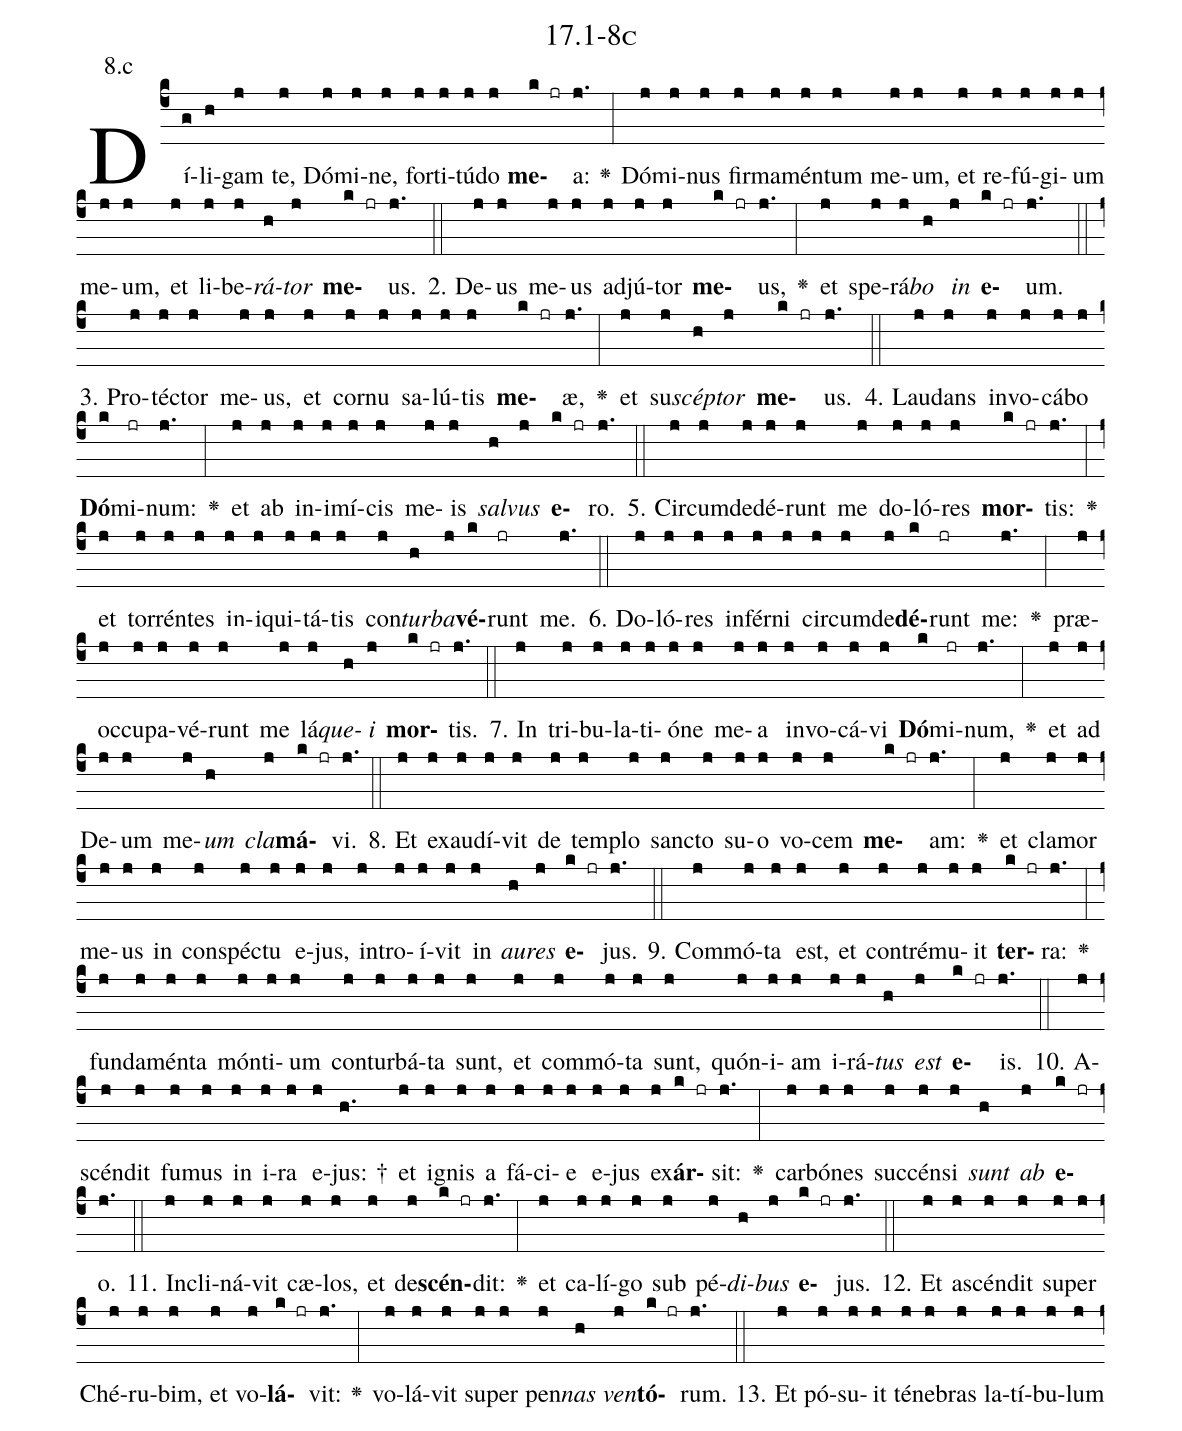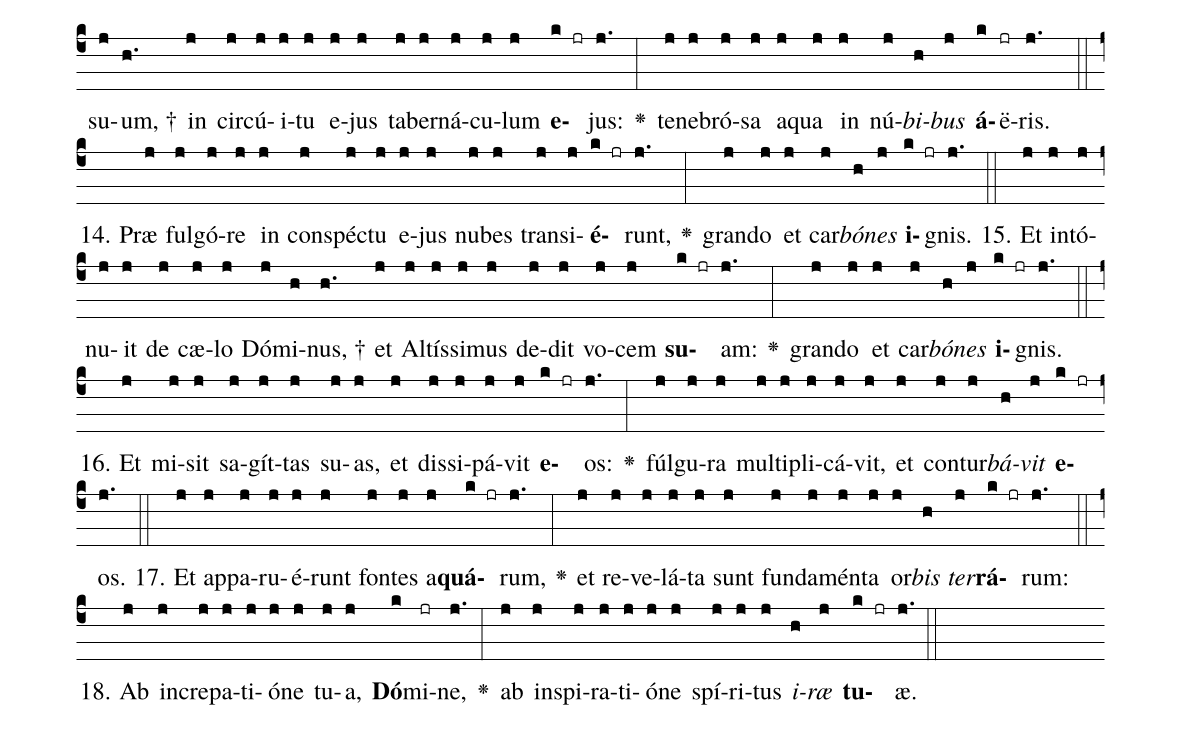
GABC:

name: 17.1-8c;
annotation: 8.c;
%%
(c4)Dí(g)li(h)gam(j) te,(j) Dó(j)mi(j)ne,(j) for(j)ti(j)tú(j)do(j) <b>me</b>(k jr)a:(j.) <v>\greheightstar</v>(:) Dó(j)mi(j)nus(j) fir(j)ma(j)mén(j)tum(j) me(j)um,(j) et(j) re(j)fú(j)gi(j)um(j) me(j)um,(j) et(j) li(j)be(j)<i>rá</i>(h)<i>tor</i>(j) <b>me</b>(k jr)us.(j.) (::)
2. De(j)us(j) me(j)us(j) ad(j)jú(j)tor(j) <b>me</b>(k jr)us,(j.) <v>\greheightstar</v>(:) et(j) spe(j)rá(j)<i>bo</i>(h) <i>in</i>(j) <b>e</b>(k jr)um.(j.) (::)
3. Pro(j)téc(j)tor(j) me(j)us,(j) et(j) cor(j)nu(j) sa(j)lú(j)tis(j) <b>me</b>(k jr)æ,(j.) <v>\greheightstar</v>(:) et(j) su(j)<i>scép</i>(h)<i>tor</i>(j) <b>me</b>(k jr)us.(j.) (::)
4. Lau(j)dans(j) in(j)vo(j)cá(j)bo(j) <b>Dó</b>(k)mi(jr)num:(j.) <v>\greheightstar</v>(:) et(j) ab(j) in(j)i(j)mí(j)cis(j) me(j)is(j) <i>sal</i>(h)<i>vus</i>(j) <b>e</b>(k jr)ro.(j.) (::)
5. Cir(j)cum(j)de(j)dé(j)runt(j) me(j) do(j)ló(j)res(j) <b>mor</b>(k jr)tis:(j.) <v>\greheightstar</v>(:) et(j) tor(j)rén(j)tes(j) in(j)i(j)qui(j)tá(j)tis(j) con(j)<i>tur</i>(h)<i>ba</i>(j)<b>vé</b>(k)runt(jr) me.(j.) (::)
6. Do(j)ló(j)res(j) in(j)fér(j)ni(j) cir(j)cum(j)de(j)<b>dé</b>(k)runt(jr) me:(j.) <v>\greheightstar</v>(:) præ(j)oc(j)cu(j)pa(j)vé(j)runt(j) me(j) lá(j)<i>que</i>(h)<i>i</i>(j) <b>mor</b>(k jr)tis.(j.) (::)
7. In(j) tri(j)bu(j)la(j)ti(j)ó(j)ne(j) me(j)a(j) in(j)vo(j)cá(j)vi(j) <b>Dó</b>(k)mi(jr)num,(j.) <v>\greheightstar</v>(:) et(j) ad(j) De(j)um(j) me(j)<i>um</i>(h) <i>cla</i>(j)<b>má</b>(k jr)vi.(j.) (::)
8. Et(j) ex(j)au(j)dí(j)vit(j) de(j) tem(j)plo(j) sanc(j)to(j) su(j)o(j) vo(j)cem(j) <b>me</b>(k jr)am:(j.) <v>\greheightstar</v>(:) et(j) cla(j)mor(j) me(j)us(j) in(j) con(j)spéc(j)tu(j) e(j)jus,(j) in(j)tro(j)í(j)vit(j) in(j) <i>au</i>(h)<i>res</i>(j) <b>e</b>(k jr)jus.(j.) (::)
9. Com(j)mó(j)ta(j) est,(j) et(j) con(j)tré(j)mu(j)it(j) <b>ter</b>(k jr)ra:(j.) <v>\greheightstar</v>(:) fun(j)da(j)mén(j)ta(j) món(j)ti(j)um(j) con(j)tur(j)bá(j)ta(j) sunt,(j) et(j) com(j)mó(j)ta(j) sunt,(j) quón(j)i(j)am(j) i(j)rá(j)<i>tus</i>(h) <i>est</i>(j) <b>e</b>(k jr)is.(j.) (::)
10. A(j)scén(j)dit(j) fu(j)mus(j) in(j) i(j)ra(j) e(j)jus: †(h.) et(j) i(j)gnis(j) a(j) fá(j)ci(j)e(j) e(j)jus(j) ex(j)<b>ár</b>(k jr)sit:(j.) <v>\greheightstar</v>(:) car(j)bó(j)nes(j) suc(j)cén(j)si(j) <i>sunt</i>(h) <i>ab</i>(j) <b>e</b>(k jr)o.(j.) (::)
11. In(j)cli(j)ná(j)vit(j) cæ(j)los,(j) et(j) de(j)<b>scén</b>(k jr)dit:(j.) <v>\greheightstar</v>(:) et(j) ca(j)lí(j)go(j) sub(j) pé(j)<i>di</i>(h)<i>bus</i>(j) <b>e</b>(k jr)jus.(j.) (::)
12. Et(j) a(j)scén(j)dit(j) su(j)per(j) Ché(j)ru(j)bim,(j) et(j) vo(j)<b>lá</b>(k jr)vit:(j.) <v>\greheightstar</v>(:) vo(j)lá(j)vit(j) su(j)per(j) pen(j)<i>nas</i>(h) <i>ven</i>(j)<b>tó</b>(k jr)rum.(j.) (::)
13. Et(j) pó(j)su(j)it(j) té(j)ne(j)bras(j) la(j)tí(j)bu(j)lum(j) su(j)um, †(h.) in(j) cir(j)cú(j)i(j)tu(j) e(j)jus(j) ta(j)ber(j)ná(j)cu(j)lum(j) <b>e</b>(k jr)jus:(j.) <v>\greheightstar</v>(:) te(j)ne(j)bró(j)sa(j) a(j)qua(j) in(j) nú(j)<i>bi</i>(h)<i>bus</i>(j) <b>á</b>(k)ë(jr)ris.(j.) (::)
14. Præ(j) ful(j)gó(j)re(j) in(j) con(j)spéc(j)tu(j) e(j)jus(j) nu(j)bes(j) trans(j)i(j)<b>é</b>(k jr)runt,(j.) <v>\greheightstar</v>(:) gran(j)do(j) et(j) car(j)<i>bó</i>(h)<i>nes</i>(j) <b>i</b>(k jr)gnis.(j.) (::)
15. Et(j) in(j)tó(j)nu(j)it(j) de(j) cæ(j)lo(j) Dó(j)mi(h)nus, †(h.) et(j) Al(j)tís(j)si(j)mus(j) de(j)dit(j) vo(j)cem(j) <b>su</b>(k jr)am:(j.) <v>\greheightstar</v>(:) gran(j)do(j) et(j) car(j)<i>bó</i>(h)<i>nes</i>(j) <b>i</b>(k jr)gnis.(j.) (::)
16. Et(j) mi(j)sit(j) sa(j)gít(j)tas(j) su(j)as,(j) et(j) dis(j)si(j)pá(j)vit(j) <b>e</b>(k jr)os:(j.) <v>\greheightstar</v>(:) fúl(j)gu(j)ra(j) mul(j)ti(j)pli(j)cá(j)vit,(j) et(j) con(j)tur(j)<i>bá</i>(h)<i>vit</i>(j) <b>e</b>(k jr)os.(j.) (::)
17. Et(j) ap(j)pa(j)ru(j)é(j)runt(j) fon(j)tes(j) a(j)<b>quá</b>(k jr)rum,(j.) <v>\greheightstar</v>(:) et(j) re(j)ve(j)lá(j)ta(j) sunt(j) fun(j)da(j)mén(j)ta(j) or(j)<i>bis</i>(h) <i>ter</i>(j)<b>rá</b>(k jr)rum:(j.) (::)
18. Ab(j) in(j)cre(j)pa(j)ti(j)ó(j)ne(j) tu(j)a,(j) <b>Dó</b>(k)mi(jr)ne,(j.) <v>\greheightstar</v>(:) ab(j) in(j)spi(j)ra(j)ti(j)ó(j)ne(j) spí(j)ri(j)tus(j) <i>i</i>(h)<i>ræ</i>(j) <b>tu</b>(k jr)æ.(j.) (::)
